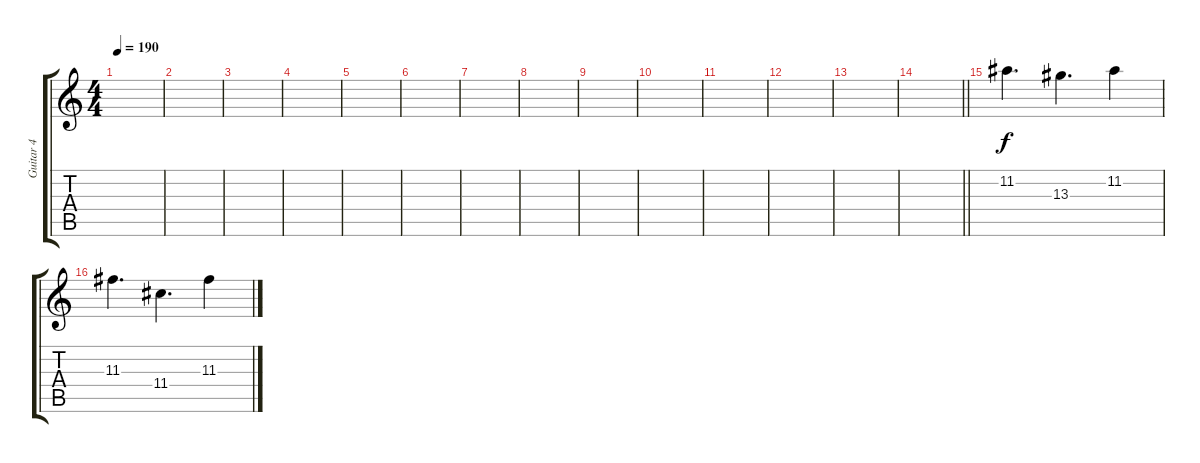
\track ("Guitar 4" "Guitar 4") {instrument overdrivenguitar}
\staff {score tabs}
\tuning (E4 B3 G3 D3 A2 E2) {hide}
\ts (4 4)
\tempo 190
\clef g2
\ks c
|
|
|
|
|
|
|
|
|
|
|
|
|
\barLineRight lightlight
|
11.2.4{d} 13.3.4{d} 11.2.4 |
11.3.4{d} 11.4.4{d} 11.3.4
